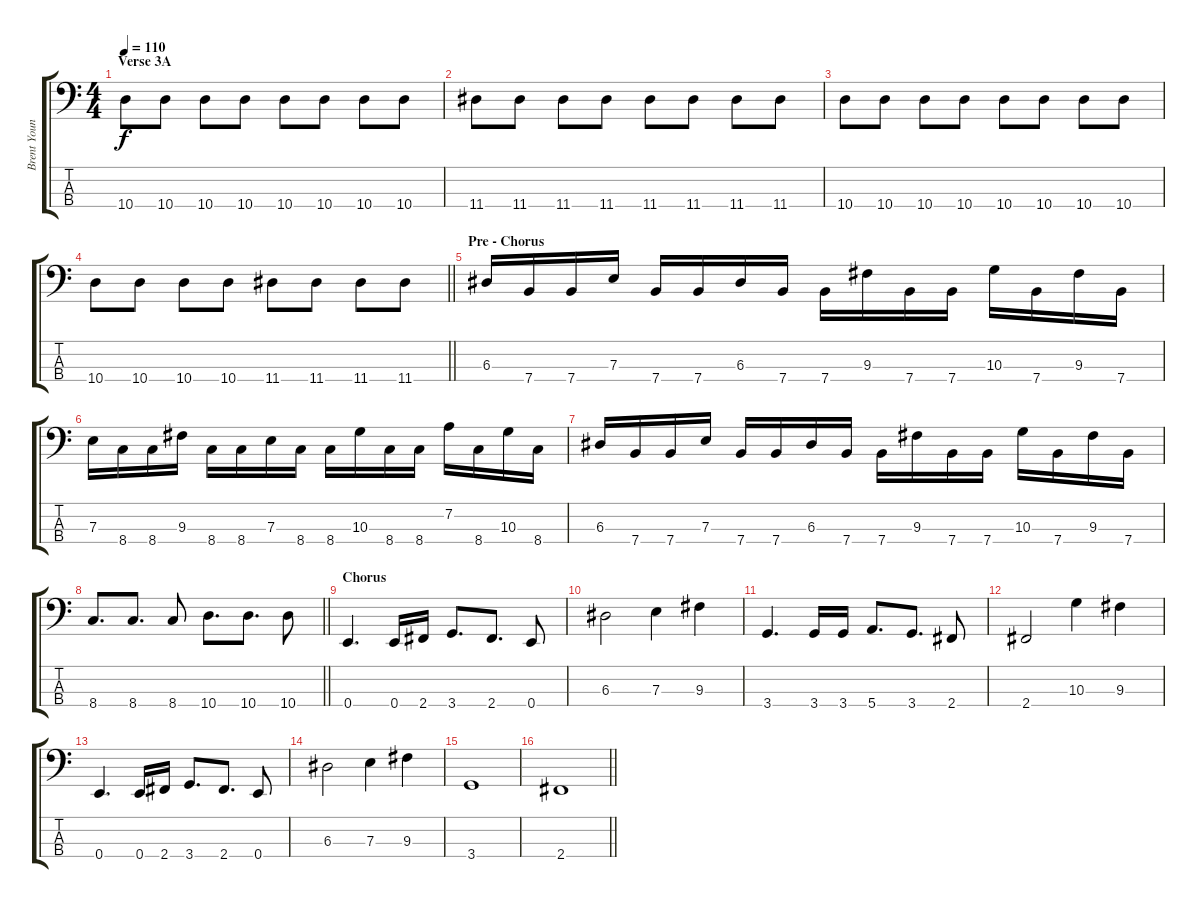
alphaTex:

\track ("Brent Young" "Brent Youn") {instrument electricbassfinger}
\staff {score tabs}
\tuning (G2 D2 A1 E1) {hide}
\ts (4 4)
\section ("" "Verse 3A")
\tempo 110
\clef f4
\ks c
10.4.8{dy f} 10.4.8 10.4.8 10.4.8 10.4.8 10.4.8 10.4.8 10.4.8 |
11.4.8 11.4.8 11.4.8 11.4.8 11.4.8 11.4.8 11.4.8 11.4.8 |
10.4.8 10.4.8 10.4.8 10.4.8 10.4.8 10.4.8 10.4.8 10.4.8 |
\barLineRight lightlight
10.4.8 10.4.8 10.4.8 10.4.8 11.4.8 11.4.8 11.4.8 11.4.8 |
\section ("" "Pre - Chorus")
6.3.16 7.4.16 7.4.16 7.3.16 7.4.16 7.4.16 6.3.16 7.4.16 7.4.16 9.3.16 7.4.16 7.4.16 10.3.16 7.4.16 9.3.16 7.4.16 |
7.3.16 8.4.16 8.4.16 9.3.16 8.4.16 8.4.16 7.3.16 8.4.16 8.4.16 10.3.16 8.4.16 8.4.16 7.2.16 8.4.16 10.3.16 8.4.16 |
6.3.16 7.4.16 7.4.16 7.3.16 7.4.16 7.4.16 6.3.16 7.4.16 7.4.16 9.3.16 7.4.16 7.4.16 10.3.16 7.4.16 9.3.16 7.4.16 |
\barLineRight lightlight
8.4.8{d} 8.4.8{d} 8.4.8 10.4.8{d} 10.4.8{d} 10.4.8 |
\section ("" "Chorus")
0.4.4{d} 0.4.16 2.4.16 3.4.8{d} 2.4.8{d} 0.4.8 |
6.3.2 7.3.4 9.3.4 |
3.4.4{d} 3.4.16 3.4.16 5.4.8{d} 3.4.8{d} 2.4.8 |
2.4.2 10.3.4 9.3.4 |
0.4.4{d} 0.4.16 2.4.16 3.4.8{d} 2.4.8{d} 0.4.8 |
6.3.2 7.3.4 9.3.4 |
3.4.1 |
\barLineRight lightlight
2.4.1
